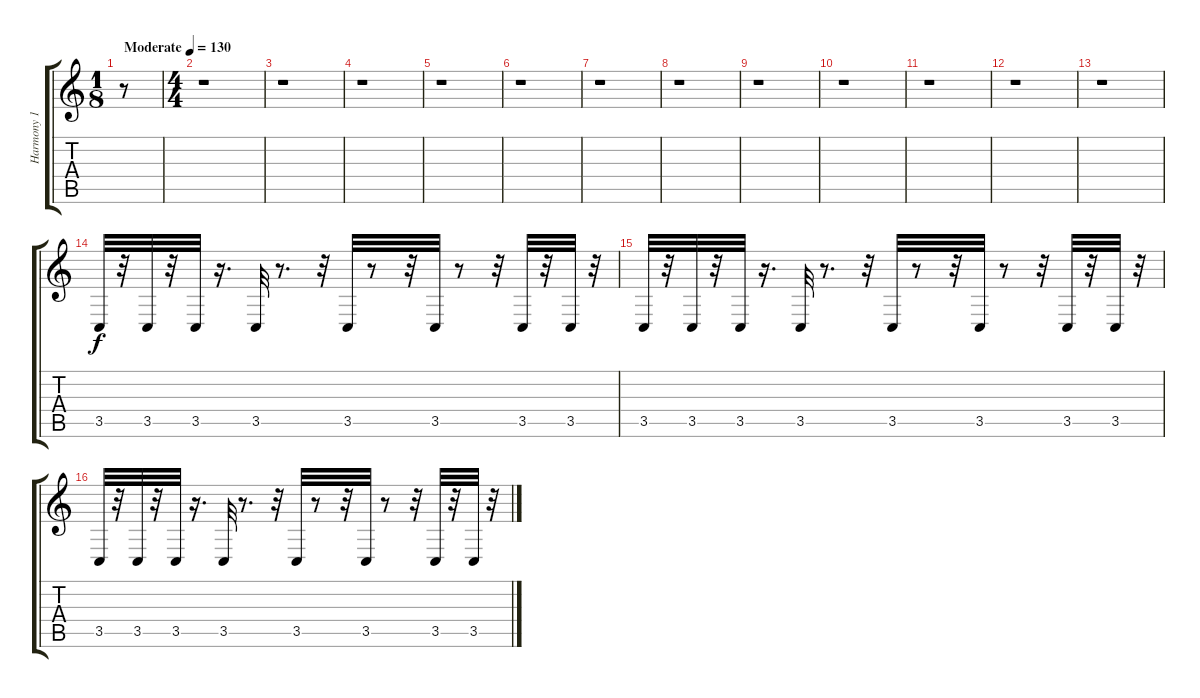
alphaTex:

\track ("Harmony 1" "Harmony 1") {instrument bagpipe}
\staff {score tabs}
\tuning (E4 B3 G3 D3 A2 E2) {hide}
\ts (1 8)
\tempo (130 "Moderate")
\clef g2
\ks c
r.8{dy f instrument bagpipe} |
\ts (4 4)
r.1 |
r.1 |
r.1 |
r.1 |
r.1 |
r.1 |
r.1 |
r.1 |
r.1 |
r.1 |
r.1 |
r.1 |
3.5.32 r.32 3.5.32 r.32 3.5.32 r.16{d} 3.5.32 r.8{d} r.32 3.5.32 r.8 r.32 3.5.32 r.8 r.32 3.5.32 r.32 3.5.32 r.32 |
3.5.32 r.32 3.5.32 r.32 3.5.32 r.16{d} 3.5.32 r.8{d} r.32 3.5.32 r.8 r.32 3.5.32 r.8 r.32 3.5.32 r.32 3.5.32 r.32 |
3.5.32 r.32 3.5.32 r.32 3.5.32 r.16{d} 3.5.32 r.8{d} r.32 3.5.32 r.8 r.32 3.5.32 r.8 r.32 3.5.32 r.32 3.5.32 r.32
